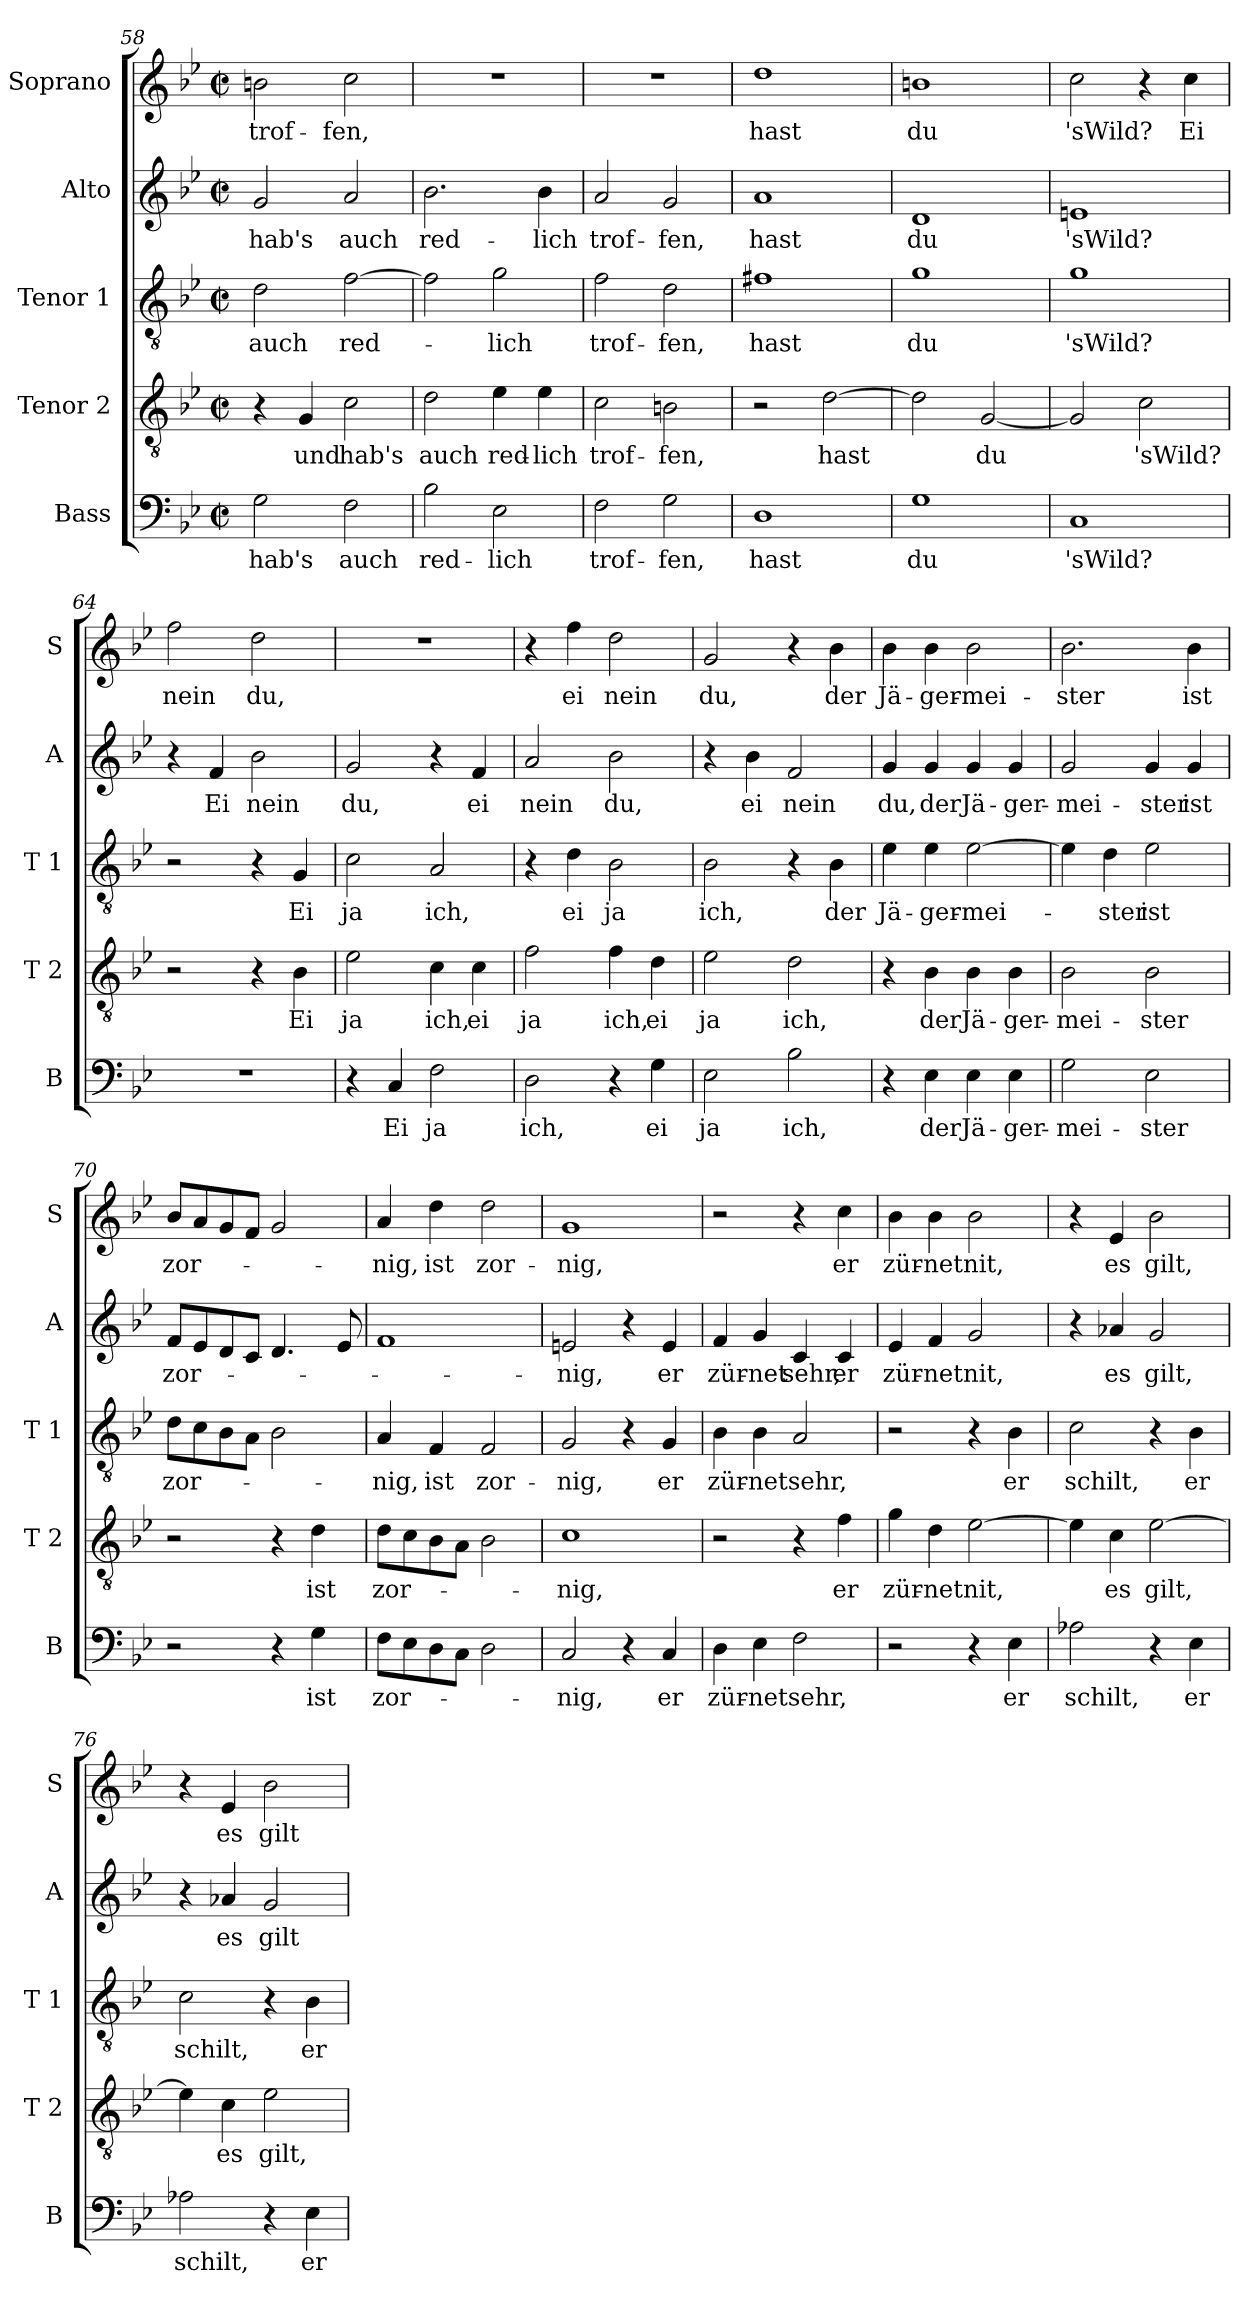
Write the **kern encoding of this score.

**kern	**text	**kern	**text	**kern	**text	**kern	**text	**kern	**text
*part5	*part5	*part4	*part4	*part3	*part3	*part2	*part2	*part1	*part1
*staff5	*staff5	*staff4	*staff4	*staff3	*staff3	*staff2	*staff2	*staff1	*staff1
*I"Bass	*	*I"Tenor 2	*	*I"Tenor 1	*	*I"Alto	*	*I"Soprano	*
*I'B	*	*I'T 2	*	*I'T 1	*	*I'A	*	*I'S	*
*clefF4	*	*clefGv2	*	*clefGv2	*	*clefG2	*	*clefG2	*
*k[b-e-]	*	*k[b-e-]	*	*k[b-e-]	*	*k[b-e-]	*	*k[b-e-]	*
*B-:	*	*B-:	*	*B-:	*	*B-:	*	*B-:	*
*M2/2	*	*M2/2	*	*M2/2	*	*M2/2	*	*M2/2	*
*met(c|)	*	*met(c|)	*	*met(c|)	*	*met(c|)	*	*met(c|)	*
=58	=58	=58	=58	=58	=58	=58	=58	=58	=58
!	!LO:LY:b	!	!	!	!LO:LY:b	!	!LO:LY:b	!	!LO:LY:b
2G\	hab's	4r	.	2d\	auch	2g/	hab's	2bn\	trof-
!	!	!	!LO:LY:b	!	!	!	!	!	!
.	.	4G/	und	.	.	.	.	.	.
!	!LO:LY:b	!	!LO:LY:b	!	!LO:LY:b	!	!LO:LY:b	!	!LO:LY:b
2F\	auch	2c\	hab's	[2f\	red-	2a/	auch	2cc\	-fen,
=59	=59	=59	=59	=59	=59	=59	=59	=59	=59
!	!LO:LY:b	!	!LO:LY:b	!	!	!	!LO:LY:b	!	!
2B-\	red-	2d\	auch	2f\]	.	2.b-\	red-	1r	.
!	!LO:LY:b	!	!LO:LY:b	!	!LO:LY:b	!	!	!	!
2E-\	-lich	4e-\	red-	2g\	-lich	.	.	.	.
!	!	!	!LO:LY:b	!	!	!	!LO:LY:b	!	!
.	.	4e-\	-lich	.	.	4b-\	-lich	.	.
=60	=60	=60	=60	=60	=60	=60	=60	=60	=60
!	!LO:LY:b	!	!LO:LY:b	!	!LO:LY:b	!	!LO:LY:b	!	!
2F\	trof-	2c\	trof-	2f\	trof-	2a/	trof-	1r	.
!	!LO:LY:b	!	!LO:LY:b	!	!LO:LY:b	!	!LO:LY:b	!	!
2G\	-fen,	2Bn\	-fen,	2d\	-fen,	2g/	-fen,	.	.
!!LO:PB:g=z
=61	=61	=61	=61	=61	=61	=61	=61	=61	=61
!	!LO:LY:b	!	!	!	!LO:LY:b	!	!LO:LY:b	!	!LO:LY:b
1D	hast	2r	.	1f#X	hast	1a	hast	1dd	hast
!	!	!	!LO:LY:b	!	!	!	!	!	!
.	.	[2d\	hast	.	.	.	.	.	.
=62	=62	=62	=62	=62	=62	=62	=62	=62	=62
!	!LO:LY:b	!	!	!	!LO:LY:b	!	!LO:LY:b	!	!LO:LY:b
1G	du	2d\]	.	1g	du	1d	du	1bn	du
!	!	!	!LO:LY:b	!	!	!	!	!	!
.	.	[2G/	du	.	.	.	.	.	.
=63	=63	=63	=63	=63	=63	=63	=63	=63	=63
!	!LO:LY:b	!	!	!	!LO:LY:b	!	!LO:LY:b	!	!LO:LY:b
1C	'sWild?	2G/]	.	1g	'sWild?	1en	'sWild?	2cc\	'sWild?
!	!	!	!LO:LY:b	!	!	!	!	!	!
.	.	2c\	'sWild?	.	.	.	.	4r	.
!	!	!	!	!	!	!	!	!	!LO:LY:b
.	.	.	.	.	.	.	.	4cc\	Ei
=64	=64	=64	=64	=64	=64	=64	=64	=64	=64
!	!	!	!	!	!	!	!	!	!LO:LY:b
1r	.	2r	.	2r	.	4r	.	2ff\	nein
!	!	!	!	!	!	!	!LO:LY:b	!	!
.	.	.	.	.	.	4f/	Ei	.	.
!	!	!	!	!	!	!	!LO:LY:b	!	!LO:LY:b
.	.	4r	.	4r	.	2b-\	nein	2dd\	du,
!	!	!	!LO:LY:b	!	!LO:LY:b	!	!	!	!
.	.	4B-\	Ei	4G/	Ei	.	.	.	.
=65	=65	=65	=65	=65	=65	=65	=65	=65	=65
!	!	!	!LO:LY:b	!	!LO:LY:b	!	!LO:LY:b	!	!
4r	.	2e-\	ja	2c\	ja	2g/	du,	1r	.
!	!LO:LY:b	!	!	!	!	!	!	!	!
4C/	Ei	.	.	.	.	.	.	.	.
!	!LO:LY:b	!	!LO:LY:b	!	!LO:LY:b	!	!	!	!
2F\	ja	4c\	ich,	2A/	ich,	4r	.	.	.
!	!	!	!LO:LY:b	!	!	!	!LO:LY:b	!	!
.	.	4c\	ei	.	.	4f/	ei	.	.
=66	=66	=66	=66	=66	=66	=66	=66	=66	=66
!	!LO:LY:b	!	!LO:LY:b	!	!	!	!LO:LY:b	!	!
2D\	ich,	2f\	ja	4r	.	2a/	nein	4r	.
!	!	!	!	!	!LO:LY:b	!	!	!	!LO:LY:b
.	.	.	.	4d\	ei	.	.	4ff\	ei
!	!	!	!LO:LY:b	!	!LO:LY:b	!	!LO:LY:b	!	!LO:LY:b
4r	.	4f\	ich,	2B-\	ja	2b-\	du,	2dd\	nein
!	!LO:LY:b	!	!LO:LY:b	!	!	!	!	!	!
4G\	ei	4d\	ei	.	.	.	.	.	.
!!LO:LB:g=z
=67	=67	=67	=67	=67	=67	=67	=67	=67	=67
!	!LO:LY:b	!	!LO:LY:b	!	!LO:LY:b	!	!	!	!LO:LY:b
2E-\	ja	2e-\	ja	2B-\	ich,	4r	.	2g/	du,
!	!	!	!	!	!	!	!LO:LY:b	!	!
.	.	.	.	.	.	4b-\	ei	.	.
!	!LO:LY:b	!	!LO:LY:b	!	!	!	!LO:LY:b	!	!
2B-\	ich,	2d\	ich,	4r	.	2f/	nein	4r	.
!	!	!	!	!	!LO:LY:b	!	!	!	!LO:LY:b
.	.	.	.	4B-\	der	.	.	4b-\	der
=68	=68	=68	=68	=68	=68	=68	=68	=68	=68
!	!	!	!	!	!LO:LY:b	!	!LO:LY:b	!	!LO:LY:b
4r	.	4r	.	4e-\	Jä-	4g/	du,	4b-\	Jä-
!	!LO:LY:b	!	!LO:LY:b	!	!LO:LY:b	!	!LO:LY:b	!	!LO:LY:b
4E-\	der	4B-\	der	4e-\	-ger-	4g/	der	4b-\	-ger-
!	!LO:LY:b	!	!LO:LY:b	!	!LO:LY:b	!	!LO:LY:b	!	!LO:LY:b
4E-\	Jä-	4B-\	Jä-	[2e-\	-mei-	4g/	Jä-	2b-\	-mei-
!	!LO:LY:b	!	!LO:LY:b	!	!	!	!LO:LY:b	!	!
4E-\	-ger-	4B-\	-ger-	.	.	4g/	-ger-	.	.
=69	=69	=69	=69	=69	=69	=69	=69	=69	=69
!	!LO:LY:b	!	!LO:LY:b	!	!	!	!LO:LY:b	!	!LO:LY:b
2G\	-mei-	2B-\	-mei-	4e-\]	.	2g/	-mei-	2.b-\	-ster
!	!	!	!	!	!LO:LY:b	!	!	!	!
.	.	.	.	4d\	-ster	.	.	.	.
!	!LO:LY:b	!	!LO:LY:b	!	!LO:LY:b	!	!LO:LY:b	!	!
2E-\	-ster	2B-\	-ster	2e-\	ist	4g/	-ster	.	.
!	!	!	!	!	!	!	!LO:LY:b	!	!LO:LY:b
.	.	.	.	.	.	4g/	ist	4b-\	ist
=70	=70	=70	=70	=70	=70	=70	=70	=70	=70
!	!	!	!	!	!LO:LY:b	!	!LO:LY:b	!	!LO:LY:b
2r	.	2r	.	8d\L	zor-	8f/L	zor-	8b-/L	zor-
.	.	.	.	8c\	.	8e-/	.	8a/	.
.	.	.	.	8B-\	.	8d/	.	8g/	.
.	.	.	.	8A\J	.	8c/J	.	8f/J	.
4r	.	4r	.	2B-\	.	4.d/	.	2g/	.
!	!LO:LY:b	!	!LO:LY:b	!	!	!	!	!	!
4G\	ist	4d\	ist	.	.	.	.	.	.
.	.	.	.	.	.	8e-/	.	.	.
=71	=71	=71	=71	=71	=71	=71	=71	=71	=71
!	!LO:LY:b	!	!LO:LY:b	!	!LO:LY:b	!	!	!	!LO:LY:b
8F\L	zor-	8d\L	zor-	4A/	-nig,	1f	.	4a/	-nig,
8E-\	.	8c\	.	.	.	.	.	.	.
!	!	!	!	!	!LO:LY:b	!	!	!	!LO:LY:b
8D\	.	8B-\	.	4F/	ist	.	.	4dd\	ist
8C\J	.	8A\J	.	.	.	.	.	.	.
!	!	!	!	!	!LO:LY:b	!	!	!	!LO:LY:b
2D\	.	2B-\	.	2F/	zor-	.	.	2dd\	zor-
=72	=72	=72	=72	=72	=72	=72	=72	=72	=72
!	!LO:LY:b	!	!LO:LY:b	!	!LO:LY:b	!	!LO:LY:b	!	!LO:LY:b
2C/	-nig,	1c	-nig,	2G/	-nig,	2en/	-nig,	1g	-nig,
4r	.	.	.	4r	.	4r	.	.	.
!	!LO:LY:b	!	!	!	!LO:LY:b	!	!LO:LY:b	!	!
4C/	er	.	.	4G/	er	4e/	er	.	.
!!LO:LB:g=z
=73	=73	=73	=73	=73	=73	=73	=73	=73	=73
!	!LO:LY:b	!	!	!	!LO:LY:b	!	!LO:LY:b	!	!
4D\	zür-	2r	.	4B-\	zür-	4f/	zür-	2r	.
!	!LO:LY:b	!	!	!	!LO:LY:b	!	!LO:LY:b	!	!
4E-\	-net	.	.	4B-\	-net	4g/	-net	.	.
!	!LO:LY:b	!	!	!	!LO:LY:b	!	!LO:LY:b	!	!
2F\	sehr,	4r	.	2A/	sehr,	4c/	sehr,	4r	.
!	!	!	!LO:LY:b	!	!	!	!LO:LY:b	!	!LO:LY:b
.	.	4f\	er	.	.	4c/	er	4cc\	er
=74	=74	=74	=74	=74	=74	=74	=74	=74	=74
!	!	!	!LO:LY:b	!	!	!	!LO:LY:b	!	!LO:LY:b
2r	.	4g\	zür-	2r	.	4e-/	zür-	4b-\	zür-
!	!	!	!LO:LY:b	!	!	!	!LO:LY:b	!	!LO:LY:b
.	.	4d\	-net	.	.	4f/	-net	4b-\	-net
!	!	!	!LO:LY:b	!	!	!	!LO:LY:b	!	!LO:LY:b
4r	.	[2e-\	nit,	4r	.	2g/	nit,	2b-\	nit,
!	!LO:LY:b	!	!	!	!LO:LY:b	!	!	!	!
4E-\	er	.	.	4B-\	er	.	.	.	.
=75	=75	=75	=75	=75	=75	=75	=75	=75	=75
!	!LO:LY:b	!	!	!	!LO:LY:b	!	!	!	!
2A-X\	schilt,	4e-\]	.	2c\	schilt,	4r	.	4r	.
!	!	!	!LO:LY:b	!	!	!	!LO:LY:b	!	!LO:LY:b
.	.	4c\	es	.	.	4a-X/	es	4e-/	es
!	!	!	!LO:LY:b	!	!	!	!LO:LY:b	!	!LO:LY:b
4r	.	[2e-\	gilt,	4r	.	2g/	gilt,	2b-\	gilt,
!	!LO:LY:b	!	!	!	!LO:LY:b	!	!	!	!
4E-\	er	.	.	4B-\	er	.	.	.	.
=76	=76	=76	=76	=76	=76	=76	=76	=76	=76
!	!LO:LY:b	!	!	!	!LO:LY:b	!	!	!	!
2A-X\	schilt,	4e-\]	.	2c\	schilt,	4r	.	4r	.
!	!	!	!LO:LY:b	!	!	!	!LO:LY:b	!	!LO:LY:b
.	.	4c\	es	.	.	4a-X/	es	4e-/	es
!	!	!	!LO:LY:b	!	!	!	!LO:LY:b	!	!LO:LY:b
4r	.	2e-\	gilt,	4r	.	2g/	gilt	2b-\	gilt
!	!LO:LY:b	!	!	!	!LO:LY:b	!	!	!	!
4E-\	er	.	.	4B-\	er	.	.	.	.
=	=	=	=	=	=	=	=	=	=
*-	*-	*-	*-	*-	*-	*-	*-	*-	*-
